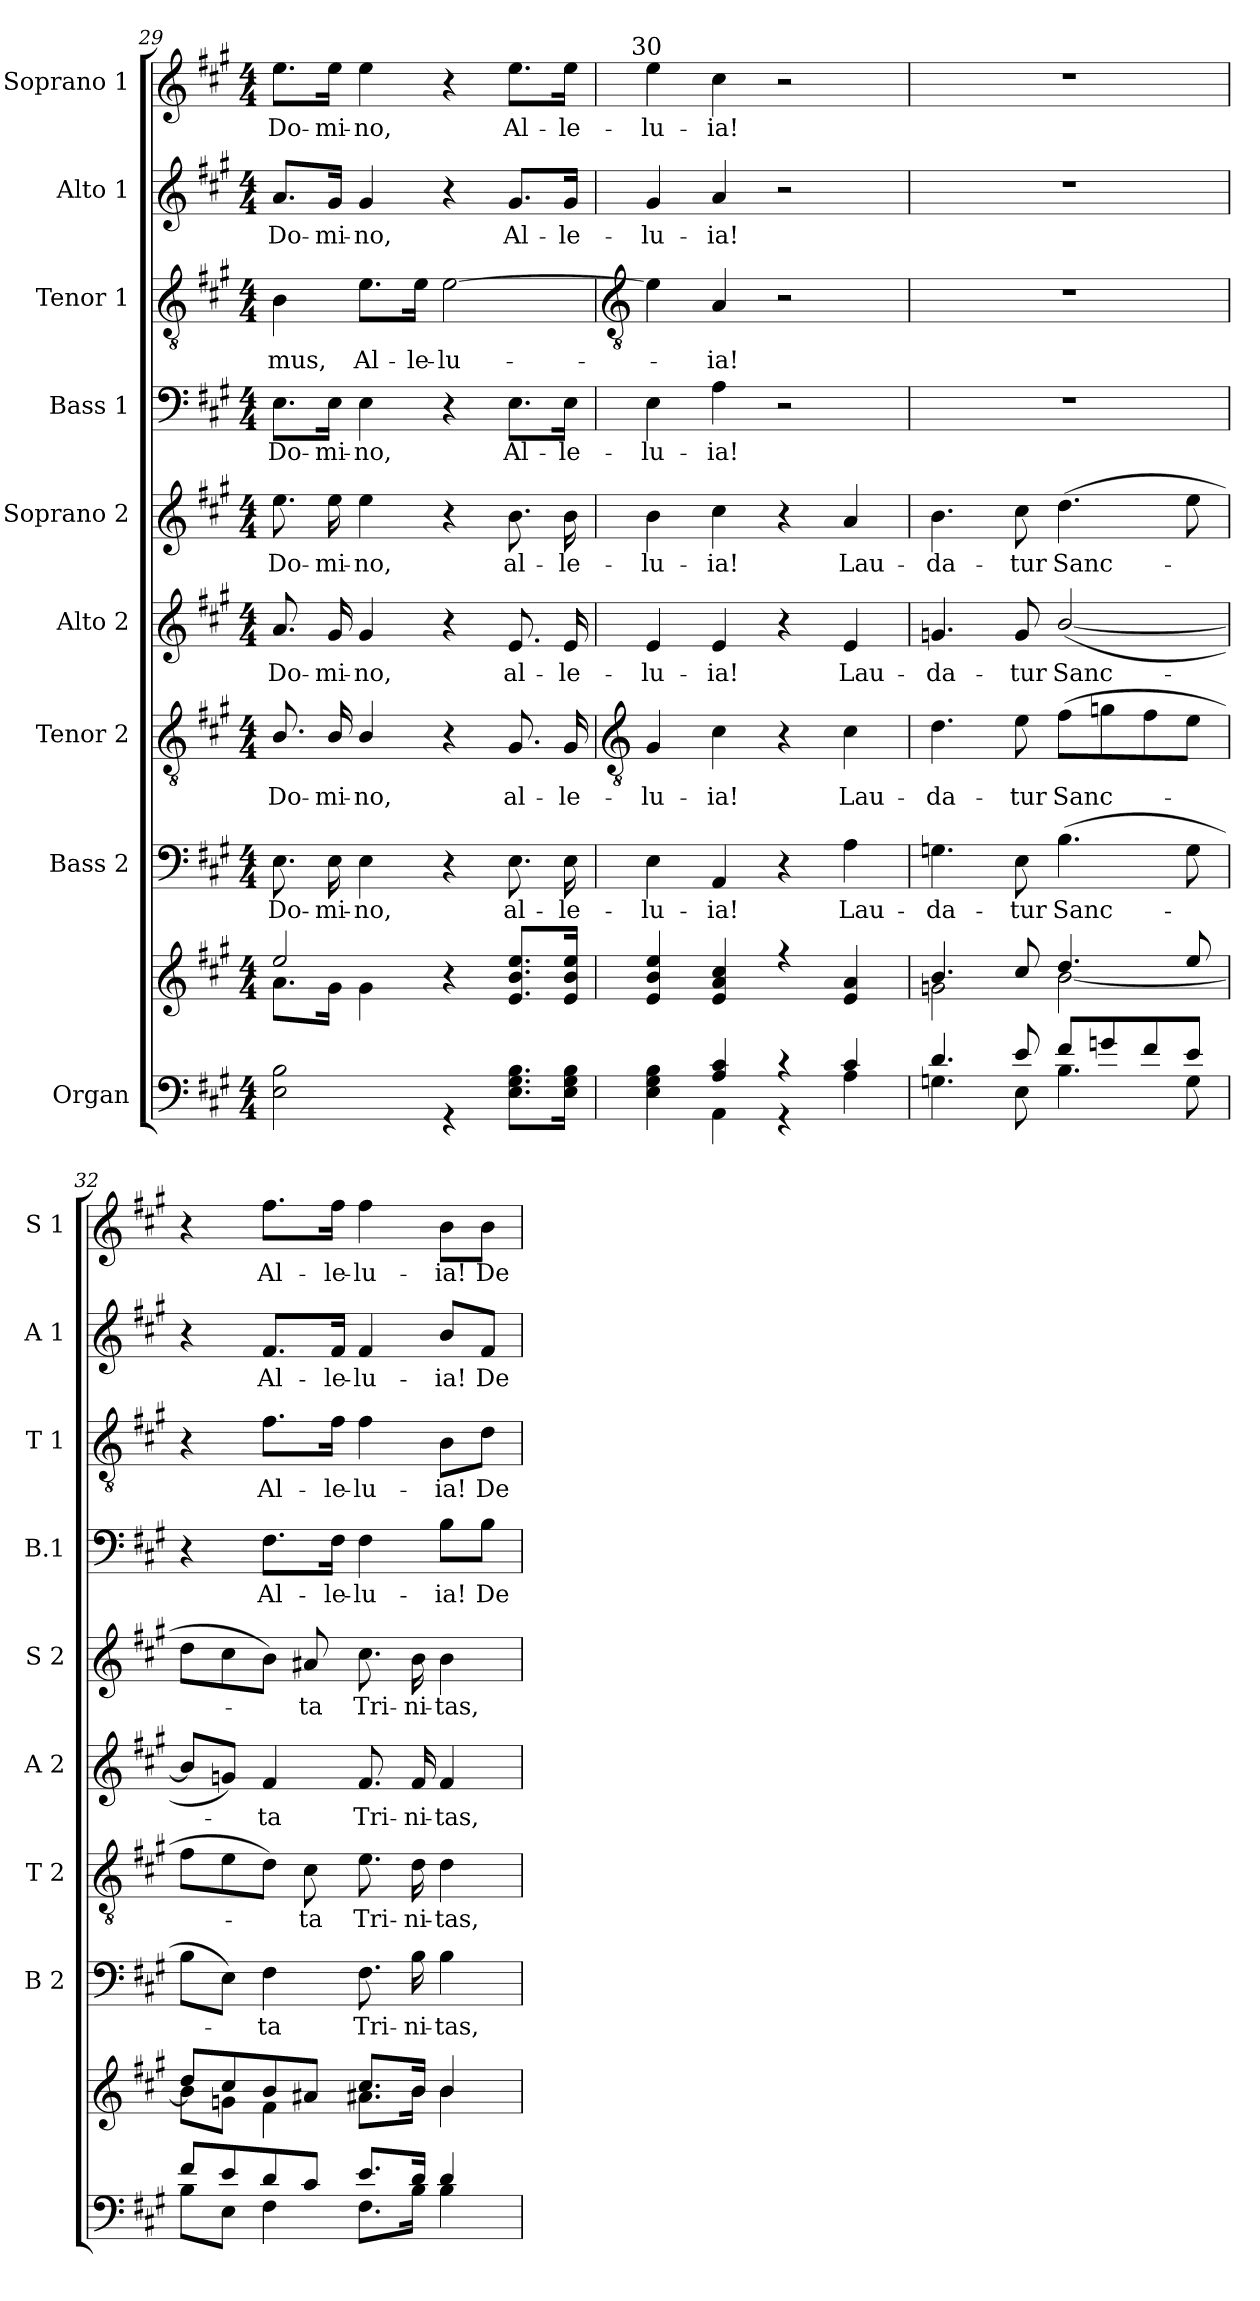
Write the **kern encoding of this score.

**kern	**kern	**kern	**text	**kern	**text	**kern	**text	**kern	**text	**kern	**text	**kern	**text	**kern	**text	**kern	**text
*part9	*part9	*part8	*part8	*part7	*part7	*part6	*part6	*part5	*part5	*part4	*part4	*part3	*part3	*part2	*part2	*part1	*part1
*staff10	*staff9	*staff8	*staff8	*staff7	*staff7	*staff6	*staff6	*staff5	*staff5	*staff4	*staff4	*staff3	*staff3	*staff2	*staff2	*staff1	*staff1
*I"Organ	*	*I"Bass 2	*	*I"Tenor 2	*	*I"Alto 2	*	*I"Soprano 2	*	*I"Bass 1	*	*I"Tenor 1	*	*I"Alto 1	*	*I"Soprano 1	*
*	*	*I'B 2	*	*I'T 2	*	*I'A 2	*	*I'S 2	*	*I'B.1	*	*I'T 1	*	*I'A 1	*	*I'S 1	*
*clefF4	*clefG2	*clefF4	*	*clefGv2	*	*clefG2	*	*clefG2	*	*clefF4	*	*clefGv2	*	*clefG2	*	*clefG2	*
*k[f#c#g#]	*k[f#c#g#]	*k[f#c#g#]	*	*k[f#c#g#]	*	*k[f#c#g#]	*	*k[f#c#g#]	*	*k[f#c#g#]	*	*k[f#c#g#]	*	*k[f#c#g#]	*	*k[f#c#g#]	*
*A:	*A:	*A:	*	*A:	*	*A:	*	*A:	*	*A:	*	*A:	*	*A:	*	*A:	*
*M4/4	*M4/4	*M4/4	*	*M4/4	*	*M4/4	*	*M4/4	*	*M4/4	*	*M4/4	*	*M4/4	*	*M4/4	*
=29	=29	=29	=29	=29	=29	=29	=29	=29	=29	=29	=29	=29	=29	=29	=29	=29	=29
*^	*^	*	*	*	*	*	*	*	*	*	*	*	*	*	*	*	*
!	!	!	!	!	!LO:LY:b	!	!LO:LY:b	!	!LO:LY:b	!	!LO:LY:b	!	!LO:LY:b	!	!LO:LY:b	!	!LO:LY:b	!	!LO:LY:b
1ryy	2E\ 2B\	2ee/	8.a\L	8.E	Do-	8.B/	Do-	8.a	Do-	8.ee	Do-	8.E\L	Do-	4B	mus,	8.a/L	Do-	8.ee\L	Do-
!	!	!	!	!	!LO:LY:b	!	!LO:LY:b	!	!LO:LY:b	!	!LO:LY:b	!	!LO:LY:b	!	!	!	!LO:LY:b	!	!LO:LY:b
.	.	.	16g#\J	16E	-mi-	16B/	-mi-	16g#	-mi-	16ee	-mi-	16E\Jk	-mi-	.	.	16g#/Jk	-mi-	16ee\Jk	-mi-
!	!	!	!	!	!LO:LY:b	!	!LO:LY:b	!	!LO:LY:b	!	!LO:LY:b	!	!LO:LY:b	!	!LO:LY:b	!	!LO:LY:b	!	!LO:LY:b
.	.	.	4g#\	4E	-no,	4B/	-no,	4g#	-no,	4ee	-no,	4E	-no,	8.e\L	Al-	4g#	-no,	4ee	-no,
!	!	!	!	!	!	!	!	!	!	!	!	!	!	!	!LO:LY:b	!	!	!	!
.	.	.	.	.	.	.	.	.	.	.	.	.	.	16e\Jk	-le-	.	.	.	.
!	!	!	!	!	!	!	!	!	!	!	!	!	!	!	!LO:LY:b	!	!	!	!
.	4r	4r	2ryy	4r	.	4r	.	4r	.	4r	.	4r	.	[2e	-lu-	4r	.	4r	.
!	!	!	!	!	!LO:LY:b	!	!LO:LY:b	!	!LO:LY:b	!	!LO:LY:b	!	!LO:LY:b	!	!	!	!LO:LY:b	!	!LO:LY:b
.	8.E\ 8.G#\ 8.B\L	8.e/ 8.b/ 8.ee/L	.	8.E	al-	8.G#	al-	8.e	al-	8.b	al-	8.E\L	Al-	.	.	8.g#/L	Al-	8.ee\L	Al-
!	!	!	!	!	!LO:LY:b	!	!LO:LY:b	!	!LO:LY:b	!	!LO:LY:b	!	!LO:LY:b	!	!	!	!LO:LY:b	!	!LO:LY:b
.	16E\ 16G#\ 16B\J	16e/ 16b/ 16ee/J	.	16E	-le-	16G#	-le-	16e	-le-	16b	-le-	16E\Jk	-le-	.	.	16g#/Jk	-le-	16ee\Jk	-le-
!!LO:LB:g=z
=30	=30	=30	=30	=30	=30	=30	=30	=30	=30	=30	=30	=30	=30	=30	=30	=30	=30	=30	=30
*	*	*	*	*	*	*clefGv2	*	*	*	*	*	*	*	*clefGv2	*	*	*	*	*
!	!	!	!	!	!	!	!	!	!	!	!	!	!	!	!	!	!	!LO:TX:a:cj:t=30	!
!	!	!	!	!	!LO:LY:b	!	!LO:LY:b	!	!LO:LY:b	!	!LO:LY:b	!	!LO:LY:b	!	!	!	!LO:LY:b	!	!LO:LY:b
4ryy	4E\ 4G#\ 4B\	4e/ 4b/ 4ee/	1ryy	4E	-lu-	4G#	-lu-	4e	-lu-	4b	-lu-	4E	-lu-	4e]	.	4g#	-lu-	4ee	-lu-
!	!	!	!	!	!LO:LY:b	!	!LO:LY:b	!	!LO:LY:b	!	!LO:LY:b	!	!LO:LY:b	!	!LO:LY:b	!	!LO:LY:b	!	!LO:LY:b
4A/ 4c#/	4AA\	4e/ 4a/ 4cc#/	.	4AA	-ia!	4c#	-ia!	4e	-ia!	4cc#	-ia!	4A	-ia!	4A	ia!	4a	-ia!	4cc#	-ia!
4r	4r	4r	.	4r	.	4r	.	4r	.	4r	.	2r	.	2r	.	2r	.	2r	.
!	!	!	!	!	!LO:LY:b	!	!LO:LY:b	!	!LO:LY:b	!	!LO:LY:b	!	!	!	!	!	!	!	!
4c#/	4A\	4e/ 4a/	.	4A	Lau-	4c#	Lau-	4e	Lau-	4a	Lau-	.	.	.	.	.	.	.	.
=31	=31	=31	=31	=31	=31	=31	=31	=31	=31	=31	=31	=31	=31	=31	=31	=31	=31	=31	=31
!	!	!	!	!	!LO:LY:b	!	!LO:LY:b	!	!LO:LY:b	!	!LO:LY:b	!	!	!	!	!	!	!	!
4.d/	4.Gn\	4.b/	2gn\	4.Gn	-da-	4.d	-da-	4.gn	-da-	4.b	-da-	1r	.	1r	.	1r	.	1r	.
!	!	!	!	!	!LO:LY:b	!	!LO:LY:b	!	!LO:LY:b	!	!LO:LY:b	!	!	!	!	!	!	!	!
8e/	8E\	8cc#/	.	8E	-tur	8e	-tur	8g	-tur	8cc#	-tur	.	.	.	.	.	.	.	.
!	!	!	!	!	!LO:LY:b	!	!LO:LY:b	!	!LO:LY:b	!	!LO:LY:b	!	!	!	!	!	!	!	!
8f#/L	4.B\	4.dd/	[2b\	(>4.B	Sanc-	(>8f#L	Sanc-	(<[2b/	Sanc-	(>4.dd	Sanc-	.	.	.	.	.	.	.	.
8gn/	.	.	.	.	.	8gn	.	.	.	.	.	.	.	.	.	.	.	.	.
8f#/	.	.	.	.	.	8f#	.	.	.	.	.	.	.	.	.	.	.	.	.
8e/J	8G\	8ee/	.	8G	.	8eJ	.	.	.	8ee	.	.	.	.	.	.	.	.	.
=32	=32	=32	=32	=32	=32	=32	=32	=32	=32	=32	=32	=32	=32	=32	=32	=32	=32	=32	=32
8f#/L	8B\L	8dd/L	8b\L]	8BL	.	8f#L	.	8bL]	.	8ddL	.	4r	.	4r	.	4r	.	4r	.
8e/	8E\J	8cc#/	8gn\J	8EJ)	.	8e	.	8gnJ)	.	8cc#	.	.	.	.	.	.	.	.	.
!	!	!	!	!	!LO:LY:b	!	!	!	!LO:LY:b	!	!	!	!LO:LY:b	!	!LO:LY:b	!	!LO:LY:b	!	!LO:LY:b
8d/	4F#\	8b/	4f#\	4F#	ta	8dJ)	.	4f#	ta	8bJ)	.	8.F#\L	Al-	8.f#\L	Al-	8.f#/L	Al-	8.ff#\L	Al-
!	!	!	!	!	!	!	!LO:LY:b	!	!	!	!LO:LY:b	!	!	!	!	!	!	!	!
8c#/J	.	8a#X/J	.	.	.	8c#	ta	.	.	8a#X	ta	.	.	.	.	.	.	.	.
!	!	!	!	!	!	!	!	!	!	!	!	!	!LO:LY:b	!	!LO:LY:b	!	!LO:LY:b	!	!LO:LY:b
.	.	.	.	.	.	.	.	.	.	.	.	16F#\Jk	-le-	16f#\Jk	-le-	16f#/Jk	-le-	16ff#\Jk	-le-
!	!	!	!	!	!LO:LY:b	!	!LO:LY:b	!	!LO:LY:b	!	!LO:LY:b	!	!LO:LY:b	!	!LO:LY:b	!	!LO:LY:b	!	!LO:LY:b
8.e/L	8.F#\L	8.cc#/L	8.a#X\L	8.F#	Tri-	8.e	Tri-	8.f#	Tri-	8.cc#	Tri-	4F#	-lu-	4f#	-lu-	4f#	-lu-	4ff#	-lu-
!	!	!	!	!	!LO:LY:b	!	!LO:LY:b	!	!LO:LY:b	!	!LO:LY:b	!	!	!	!	!	!	!	!
16d/J	16B\J	16b/J	16b\J	16B	-ni-	16d	-ni-	16f#	-ni-	16b	-ni-	.	.	.	.	.	.	.	.
!	!	!	!	!	!LO:LY:b	!	!LO:LY:b	!	!LO:LY:b	!	!LO:LY:b	!	!LO:LY:b	!	!LO:LY:b	!	!LO:LY:b	!	!LO:LY:b
4d/	4B\	4b/	4b\	4B	-tas,	4d	-tas,	4f#	-tas,	4b	-tas,	8B\L	-ia!	8B\L	-ia!	8b/L	-ia!	8b\L	-ia!
!	!	!	!	!	!	!	!	!	!	!	!	!	!LO:LY:b	!	!LO:LY:b	!	!LO:LY:b	!	!LO:LY:b
.	.	.	.	.	.	.	.	.	.	.	.	8B\J	De-	8d\J	De-	8f#/J	De-	8b\J	De-
*v	*v	*	*	*	*	*	*	*	*	*	*	*	*	*	*	*	*	*	*
*	*v	*v	*	*	*	*	*	*	*	*	*	*	*	*	*	*	*	*
=	=	=	=	=	=	=	=	=	=	=	=	=	=	=	=	=	=
*-	*-	*-	*-	*-	*-	*-	*-	*-	*-	*-	*-	*-	*-	*-	*-	*-	*-
